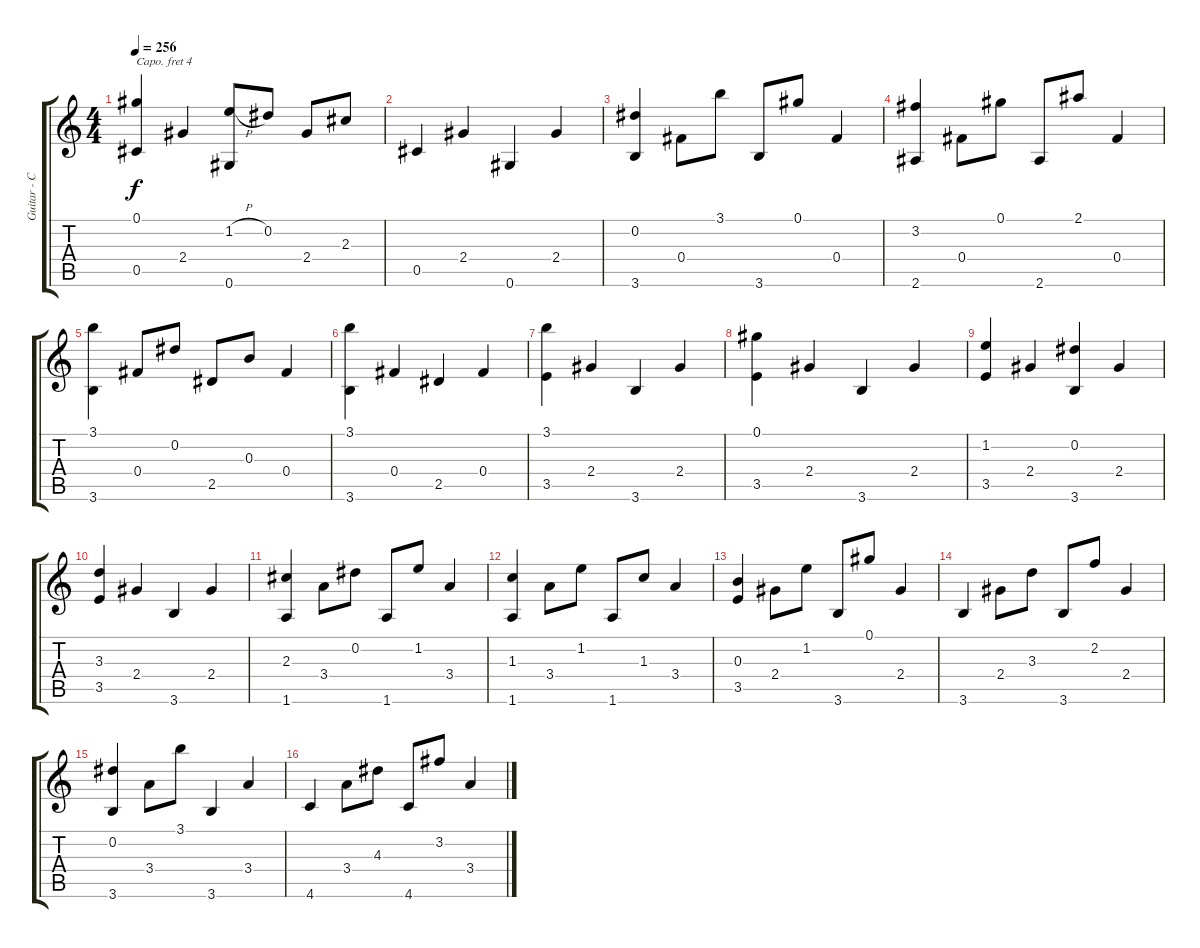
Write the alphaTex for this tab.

\track ("Guitar - Capo up 4 fret" "Guitar - C") {instrument acousticguitarsteel}
\staff {score tabs}
\capo 4
\tuning (E4 B3 G3 D3 A2 E2) {hide}
\ts (4 4)
\tempo 256
\clef g2
\ks c
(0.1 0.5).4{dy f} 2.4.4 (1.2{h} 0.6).8 0.2.8 2.4.8 2.3.8 |
0.5.4 2.4.4 0.6.4 2.4.4 |
(0.2 3.6).4 0.4.8 3.1.8 3.6.8 0.1.8 0.4.4 |
(3.2 2.6).4 0.4.8 0.1.8 2.6.8 2.1.8 0.4.4 |
(3.1 3.6).4 0.4.8 0.2.8 2.5.8 0.3.8 0.4.4 |
(3.1 3.6).4 0.4.4 2.5.4 0.4.4 |
(3.1 3.5).4 2.4.4 3.6.4 2.4.4 |
(0.1 3.5).4 2.4.4 3.6.4 2.4.4 |
(1.2 3.5).4 2.4.4 (0.2 3.6).4 2.4.4 |
(3.3 3.5).4 2.4.4 3.6.4 2.4.4 |
(2.3 1.6).4 3.4.8 0.2.8 1.6.8 1.2.8 3.4.4 |
(1.3 1.6).4 3.4.8 1.2.8 1.6.8 1.3.8 3.4.4 |
(0.3 3.5).4 2.4.8 1.2.8 3.6.8 0.1.8 2.4.4 |
3.6.4 2.4.8 3.3.8 3.6.8 2.2.8 2.4.4 |
(0.2 3.6).4 3.4.8 3.1.8 3.6.4 3.4.4 |
4.6.4 3.4.8 4.3.8 4.6.8 3.2.8 3.4.4
